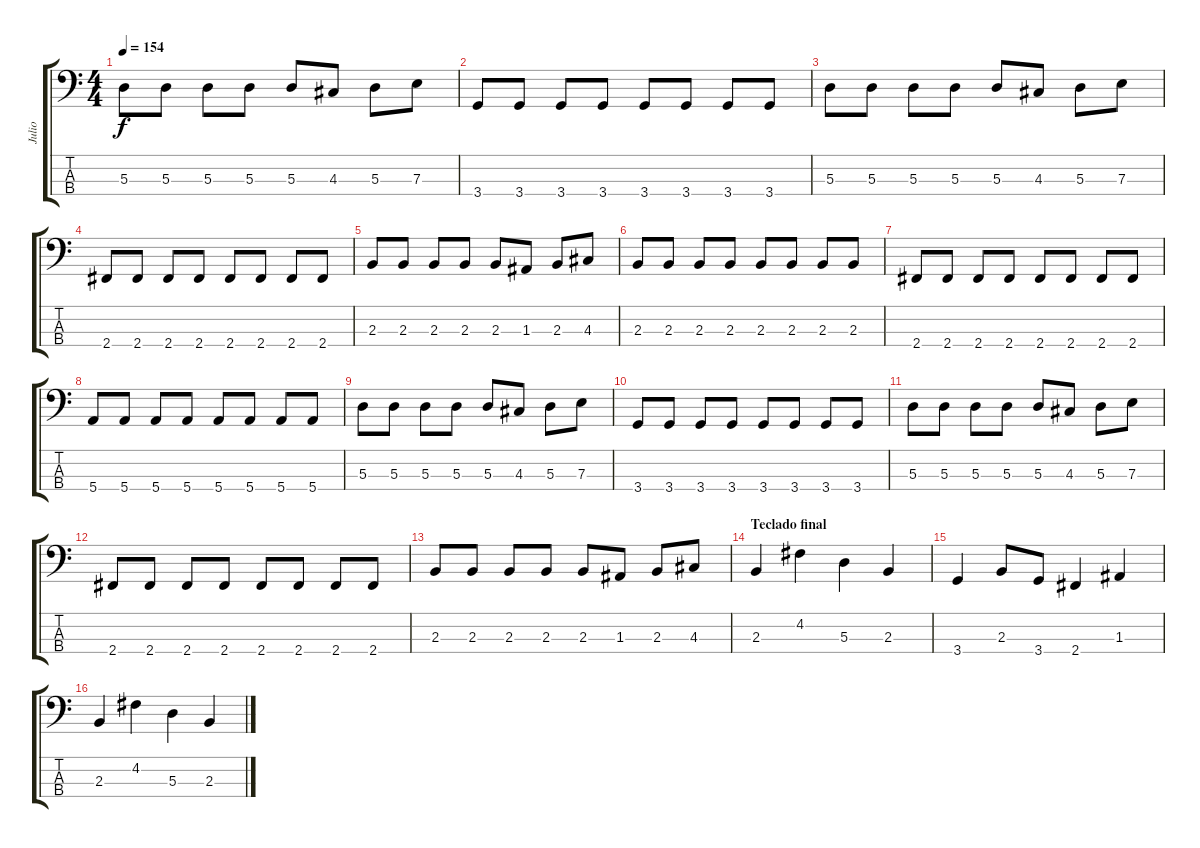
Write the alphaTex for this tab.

\track ("Julio" "Julio") {instrument electricbassfinger}
\staff {score tabs}
\tuning (G2 D2 A1 E1) {hide}
\ts (4 4)
\tempo 154
\clef f4
\ks c
5.3.8{dy f} 5.3.8 5.3.8 5.3.8 5.3.8 4.3.8 5.3.8 7.3.8 |
3.4.8 3.4.8 3.4.8 3.4.8 3.4.8 3.4.8 3.4.8 3.4.8 |
5.3.8 5.3.8 5.3.8 5.3.8 5.3.8 4.3.8 5.3.8 7.3.8 |
2.4.8 2.4.8 2.4.8 2.4.8 2.4.8 2.4.8 2.4.8 2.4.8 |
2.3.8 2.3.8 2.3.8 2.3.8 2.3.8 1.3.8 2.3.8 4.3.8 |
2.3.8 2.3.8 2.3.8 2.3.8 2.3.8 2.3.8 2.3.8 2.3.8 |
2.4.8 2.4.8 2.4.8 2.4.8 2.4.8 2.4.8 2.4.8 2.4.8 |
5.4.8 5.4.8 5.4.8 5.4.8 5.4.8 5.4.8 5.4.8 5.4.8 |
5.3.8 5.3.8 5.3.8 5.3.8 5.3.8 4.3.8 5.3.8 7.3.8 |
3.4.8 3.4.8 3.4.8 3.4.8 3.4.8 3.4.8 3.4.8 3.4.8 |
5.3.8 5.3.8 5.3.8 5.3.8 5.3.8 4.3.8 5.3.8 7.3.8 |
2.4.8 2.4.8 2.4.8 2.4.8 2.4.8 2.4.8 2.4.8 2.4.8 |
2.3.8 2.3.8 2.3.8 2.3.8 2.3.8 1.3.8 2.3.8 4.3.8 |
\section ("" "Teclado final")
2.3.4{volume 14} 4.2.4 5.3.4 2.3.4 |
3.4.4 2.3.8 3.4.8 2.4.4 1.3.4 |
2.3.4 4.2.4 5.3.4 2.3.4
